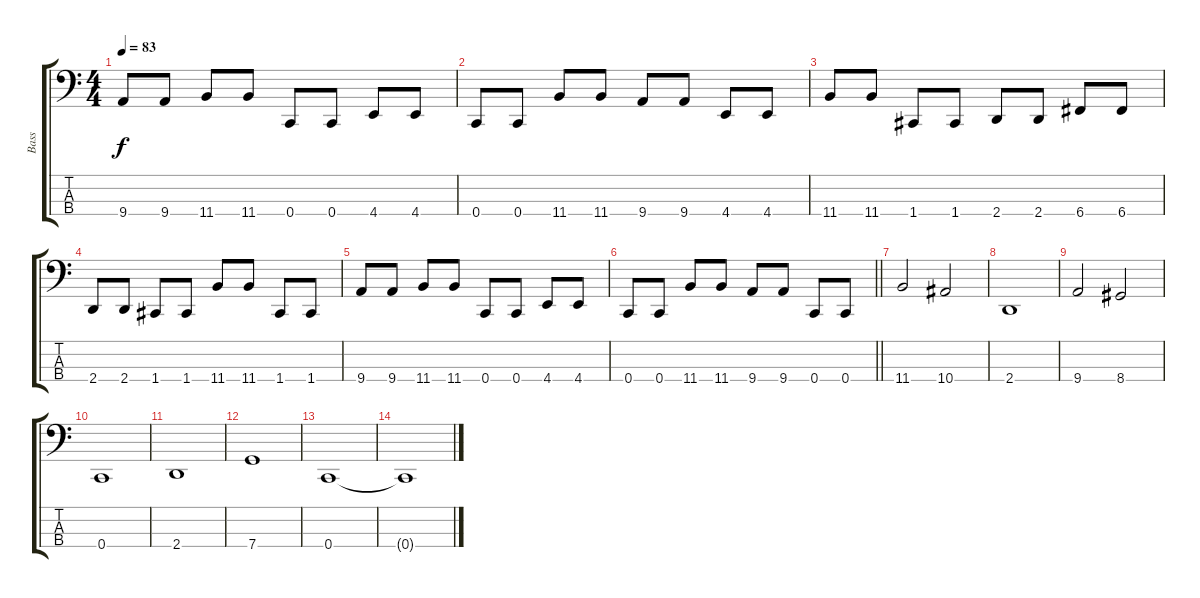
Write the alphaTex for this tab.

\track ("Bass" "Bass") {instrument electricbassfinger}
\staff {score tabs}
\tuning (Eb2 Bb1 F1 C1) {hide}
\ts (4 4)
\tempo 83
\clef f4
\ks c
9.4.8{dy f} 9.4.8 11.4.8 11.4.8 0.4.8 0.4.8 4.4.8 4.4.8 |
0.4.8 0.4.8 11.4.8 11.4.8 9.4.8 9.4.8 4.4.8 4.4.8 |
11.4.8 11.4.8 1.4.8 1.4.8 2.4.8 2.4.8 6.4.8 6.4.8 |
2.4.8 2.4.8 1.4.8 1.4.8 11.4.8 11.4.8 1.4.8 1.4.8 |
9.4.8 9.4.8 11.4.8 11.4.8 0.4.8 0.4.8 4.4.8 4.4.8 |
\barLineRight lightlight
0.4.8 0.4.8 11.4.8 11.4.8 9.4.8 9.4.8 0.4.8 0.4.8 |
\section ("" "")
11.4.2 10.4.2 |
2.4.1 |
9.4.2 8.4.2 |
0.4.1 |
2.4.1 |
7.4.1 |
0.4.1 |
0.4{t}.1
